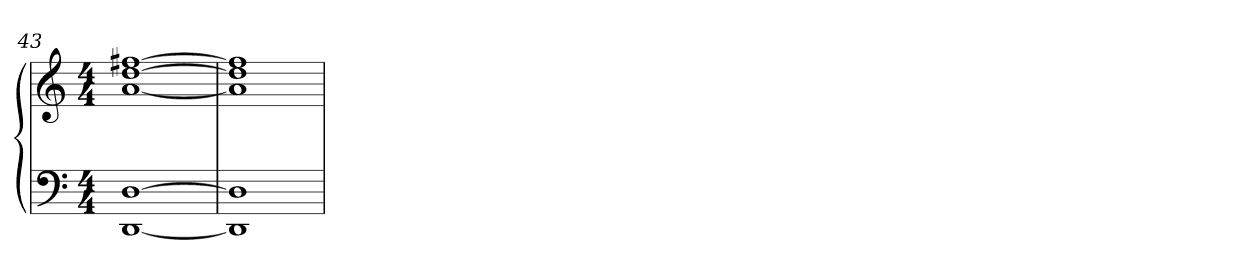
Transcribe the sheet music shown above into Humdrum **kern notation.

**kern	**kern
*part1	*part1
*staff2	*staff1
*clefF4	*clefG2
*M4/4	*M4/4
=43	=43
[1D [1DD	[1a [1dd [1ff#
=44	=44
1D] 1DD]	1a] 1dd] 1ff#]
=	=
*-	*-
